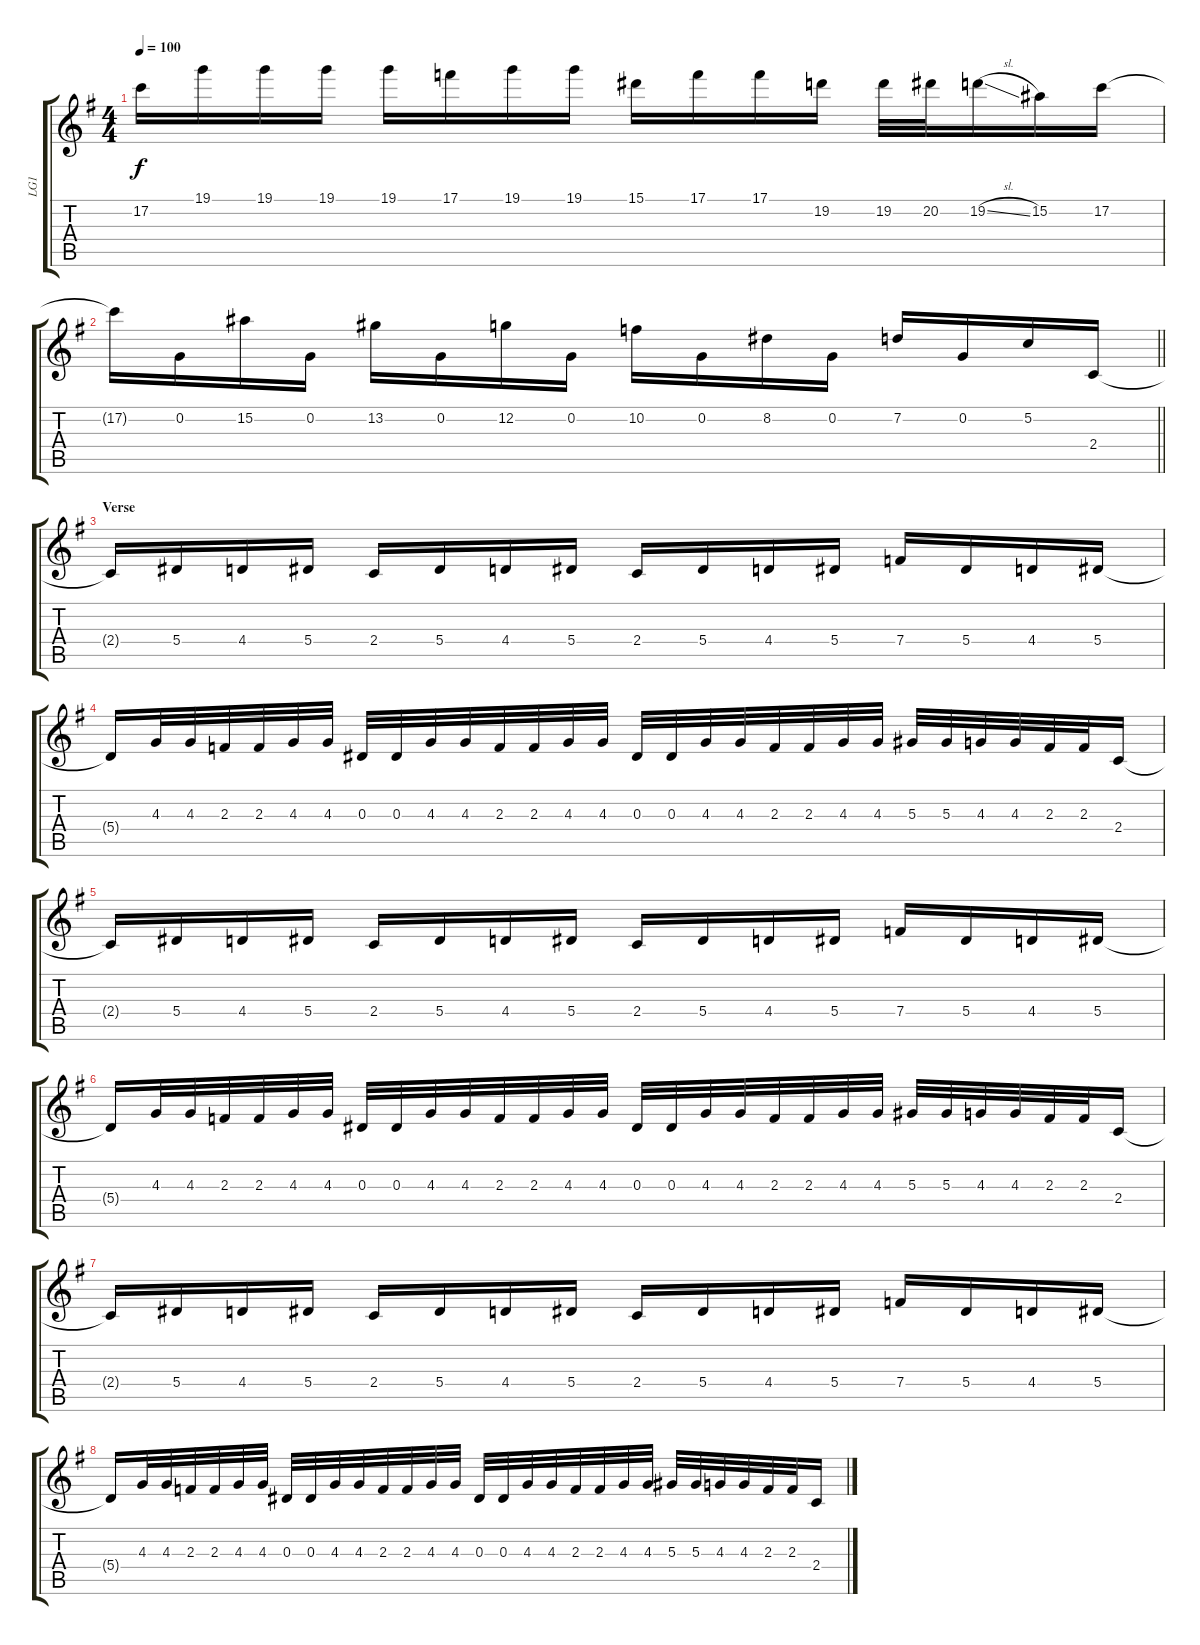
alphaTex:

\track ("LG1" "LG1") {instrument distortionguitar}
\staff {score tabs}
\tuning (C4 G3 Eb3 Bb2 F2 C2) {hide}
\ts (4 4)
\tempo 100
\clef g2
\ks eminor
17.2{t}.16{dy f} 19.1.16 19.1.16 19.1.16 19.1.16 17.1.16 19.1.16 19.1.16 15.1.16 17.1.16 17.1.16 19.2.16 19.2.32 20.2.32 19.2{sl}.16 15.2.16 17.2.16 |
\barLineRight lightlight
17.2{t}.16 0.2.16 15.2.16 0.2.16 13.2.16 0.2.16 12.2.16 0.2.16 10.2.16 0.2.16 8.2.16 0.2.16 7.2.16 0.2.16 5.2.16 2.4.16{balance 16} |
\section ("" "Verse")
2.4{t}.16 5.4.16 4.4.16 5.4.16 2.4.16 5.4.16 4.4.16 5.4.16 2.4.16 5.4.16 4.4.16 5.4.16 7.4.16 5.4.16 4.4.16 5.4.16 |
5.4{t}.16 4.3.32 4.3.32 2.3.32 2.3.32 4.3.32 4.3.32 0.3.32 0.3.32 4.3.32 4.3.32 2.3.32 2.3.32 4.3.32 4.3.32 0.3.32 0.3.32 4.3.32 4.3.32 2.3.32 2.3.32 4.3.32 4.3.32 5.3.32 5.3.32 4.3.32 4.3.32 2.3.32 2.3.32 2.4.16 |
2.4{t}.16 5.4.16 4.4.16 5.4.16 2.4.16 5.4.16 4.4.16 5.4.16 2.4.16 5.4.16 4.4.16 5.4.16 7.4.16 5.4.16 4.4.16 5.4.16 |
5.4{t}.16 4.3.32 4.3.32 2.3.32 2.3.32 4.3.32 4.3.32 0.3.32 0.3.32 4.3.32 4.3.32 2.3.32 2.3.32 4.3.32 4.3.32 0.3.32 0.3.32 4.3.32 4.3.32 2.3.32 2.3.32 4.3.32 4.3.32 5.3.32 5.3.32 4.3.32 4.3.32 2.3.32 2.3.32 2.4.16 |
2.4{t}.16 5.4.16 4.4.16 5.4.16 2.4.16 5.4.16 4.4.16 5.4.16 2.4.16 5.4.16 4.4.16 5.4.16 7.4.16 5.4.16 4.4.16 5.4.16 |
5.4{t}.16 4.3.32 4.3.32 2.3.32 2.3.32 4.3.32 4.3.32 0.3.32 0.3.32 4.3.32 4.3.32 2.3.32 2.3.32 4.3.32 4.3.32 0.3.32 0.3.32 4.3.32 4.3.32 2.3.32 2.3.32 4.3.32 4.3.32 5.3.32 5.3.32 4.3.32 4.3.32 2.3.32 2.3.32 2.4.16
